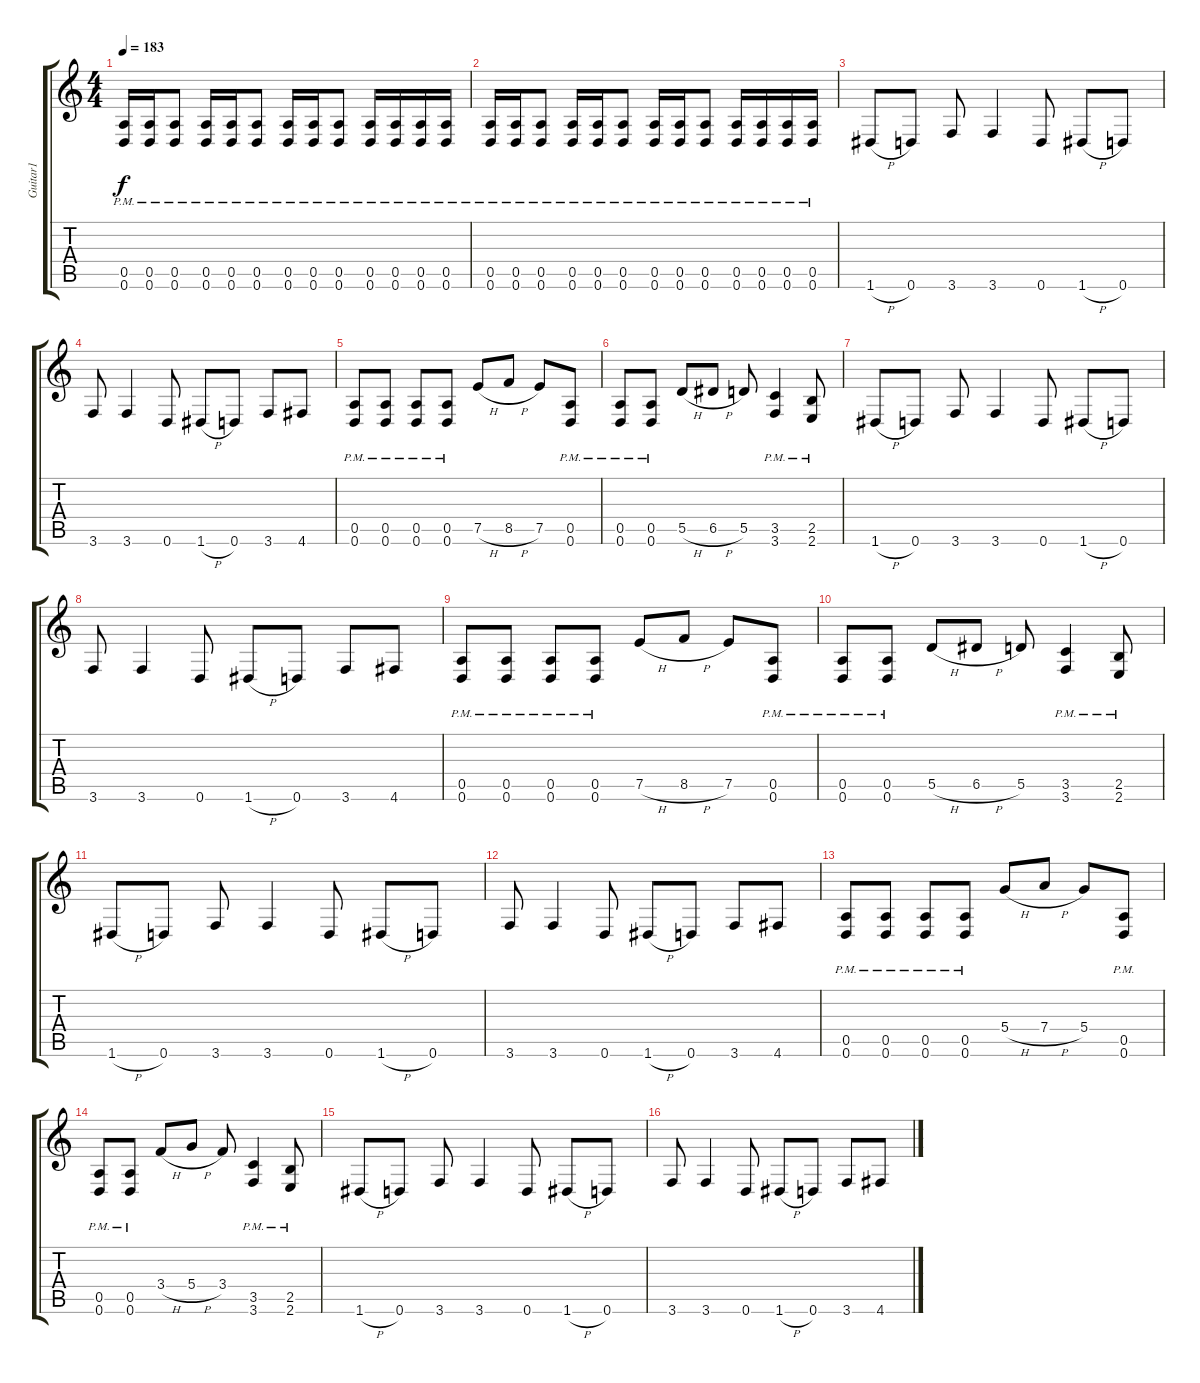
\track ("Guitar1" "Guitar1") {instrument distortionguitar}
\staff {score tabs}
\tuning (E4 B3 G3 D3 A2 D2) {hide}
\ts (4 4)
\tempo 183
\clef g2
\ks c
(0.5{pm} 0.6{pm}).16{dy f} (0.5{pm} 0.6{pm}).16 (0.5{pm} 0.6{pm}).8 (0.5{pm} 0.6{pm}).16 (0.5{pm} 0.6{pm}).16 (0.5{pm} 0.6{pm}).8 (0.5{pm} 0.6{pm}).16 (0.5{pm} 0.6{pm}).16 (0.5{pm} 0.6{pm}).8 (0.5{pm} 0.6{pm}).16 (0.5{pm} 0.6{pm}).16 (0.5{pm} 0.6{pm}).16 (0.5{pm} 0.6{pm}).16 |
(0.5{pm} 0.6{pm}).16 (0.5{pm} 0.6{pm}).16 (0.5{pm} 0.6{pm}).8 (0.5{pm} 0.6{pm}).16 (0.5{pm} 0.6{pm}).16 (0.5{pm} 0.6{pm}).8 (0.5{pm} 0.6{pm}).16 (0.5{pm} 0.6{pm}).16 (0.5{pm} 0.6{pm}).8 (0.5{pm} 0.6{pm}).16 (0.5{pm} 0.6{pm}).16 (0.5{pm} 0.6{pm}).16 (0.5{pm} 0.6{pm}).16 |
1.6{h}.8 0.6.8 3.6.8 3.6.4 0.6.8 1.6{h}.8 0.6.8 |
3.6.8 3.6.4 0.6.8 1.6{h}.8 0.6.8 3.6.8 4.6.8 |
(0.5{pm} 0.6{pm}).8 (0.5{pm} 0.6{pm}).8 (0.5{pm} 0.6{pm}).8 (0.5{pm} 0.6{pm}).8 7.5{h}.8 8.5{h}.8 7.5.8 (0.5{pm} 0.6{pm}).8 |
(0.5{pm} 0.6{pm}).8 (0.5{pm} 0.6{pm}).8 5.5{h}.8 6.5{h}.8 5.5.8 (3.5{pm} 3.6{pm}).4 (2.5{pm} 2.6{pm}).8 |
1.6{h}.8 0.6.8 3.6.8 3.6.4 0.6.8 1.6{h}.8 0.6.8 |
3.6.8 3.6.4 0.6.8 1.6{h}.8 0.6.8 3.6.8 4.6.8 |
(0.5{pm} 0.6{pm}).8 (0.5{pm} 0.6{pm}).8 (0.5{pm} 0.6{pm}).8 (0.5{pm} 0.6{pm}).8 7.5{h}.8 8.5{h}.8 7.5.8 (0.5{pm} 0.6{pm}).8 |
(0.5{pm} 0.6{pm}).8 (0.5{pm} 0.6{pm}).8 5.5{h}.8 6.5{h}.8 5.5.8 (3.5{pm} 3.6{pm}).4 (2.5{pm} 2.6{pm}).8 |
1.6{h}.8 0.6.8 3.6.8 3.6.4 0.6.8 1.6{h}.8 0.6.8 |
3.6.8 3.6.4 0.6.8 1.6{h}.8 0.6.8 3.6.8 4.6.8 |
(0.5{pm} 0.6{pm}).8 (0.5{pm} 0.6{pm}).8 (0.5{pm} 0.6{pm}).8 (0.5{pm} 0.6{pm}).8 5.4{h}.8 7.4{h}.8 5.4.8 (0.5{pm} 0.6{pm}).8 |
(0.5{pm} 0.6{pm}).8 (0.5{pm} 0.6{pm}).8 3.4{h}.8 5.4{h}.8 3.4.8 (3.5{pm} 3.6{pm}).4 (2.5{pm} 2.6{pm}).8 |
1.6{h}.8 0.6.8 3.6.8 3.6.4 0.6.8 1.6{h}.8 0.6.8 |
3.6.8 3.6.4 0.6.8 1.6{h}.8 0.6.8 3.6.8 4.6.8
